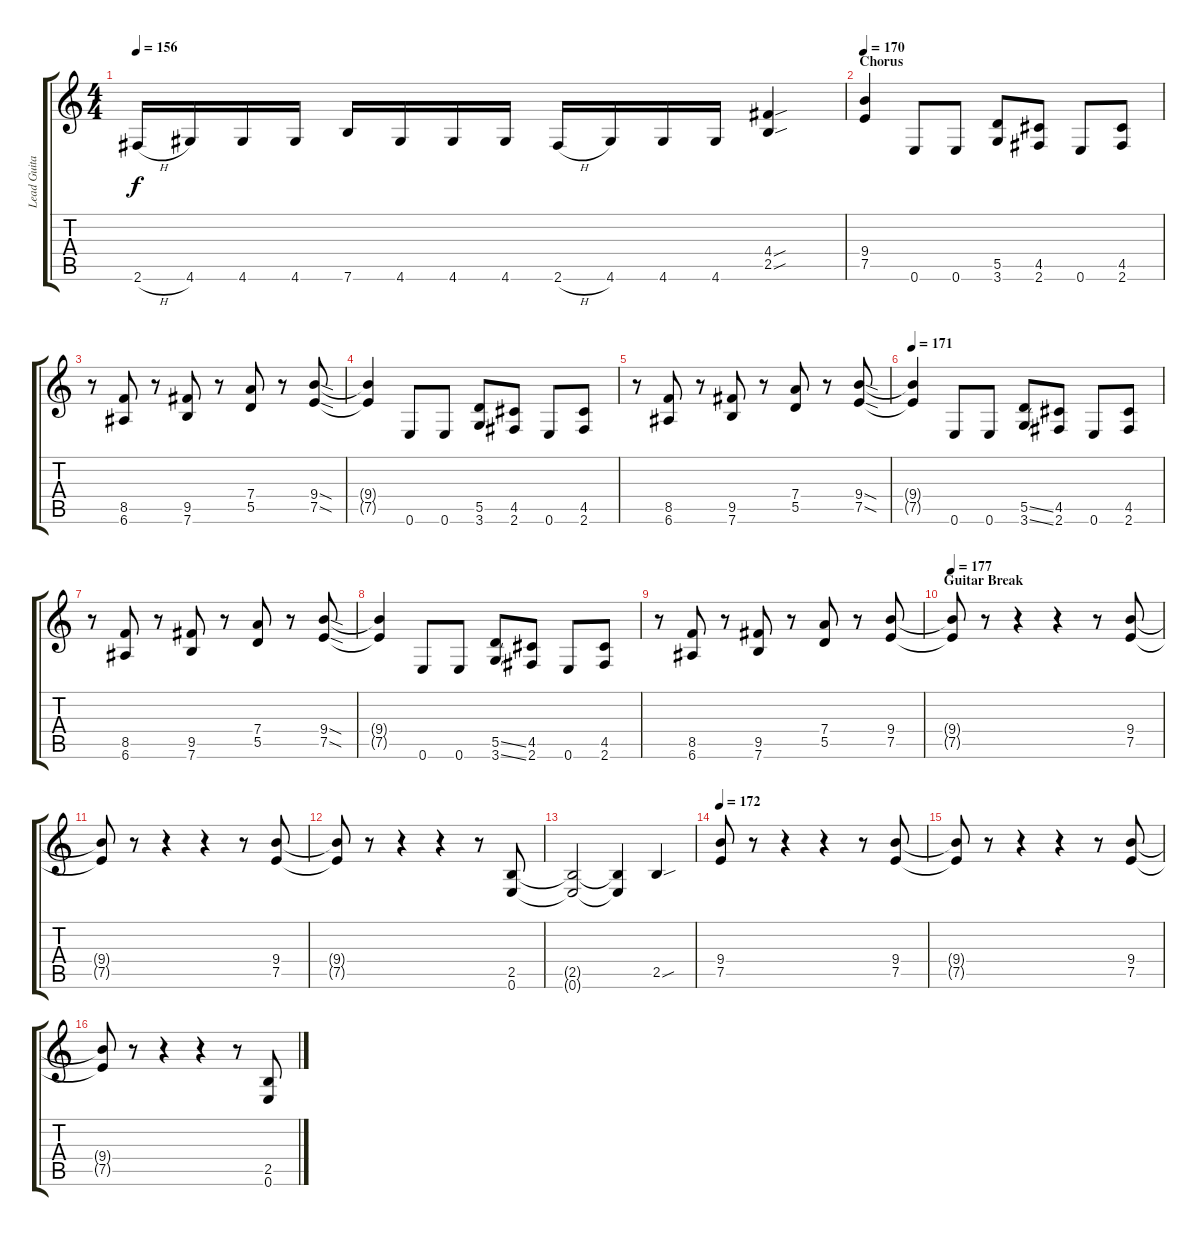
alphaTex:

\track ("Lead Guitar (Chris Poland)" "Lead Guita") {instrument distortionguitar}
\staff {score tabs}
\tuning (E4 B3 G3 D3 A2 E2) {hide}
\ts (4 4)
\tempo 156
\clef g2
\ks c
2.6{h}.16{dy f} 4.6.16 4.6.16 4.6.16 7.6.16 4.6.16 4.6.16 4.6.16 2.6{h}.16 4.6.16 4.6.16 4.6.16 (4.4{sou} 2.5{sou}).4 |
\section ("" "Chorus")
\tempo 166
\tempo 170
(9.4 7.5).4 0.6.8 0.6.8 (5.5 3.6).8 (4.5 2.6).8 0.6.8 (4.5 2.6).8 |
r.8 (8.5 6.6).8 r.8 (9.5 7.6).8 r.8 (7.4 5.5).8 r.8 (9.4{sod} 7.5{sod}).8 |
(9.4{t} 7.5{t}).4 0.6.8 0.6.8 (5.5 3.6).8 (4.5 2.6).8 0.6.8 (4.5 2.6).8 |
r.8 (8.5 6.6).8 r.8 (9.5 7.6).8 r.8 (7.4 5.5).8 r.8 (9.4{sod} 7.5{sod}).8 |
\tempo 171
(9.4{t} 7.5{t}).4 0.6.8 0.6.8 (5.5{ss} 3.6{ss}).8 (4.5 2.6).8 0.6.8 (4.5 2.6).8 |
r.8 (8.5 6.6).8 r.8 (9.5 7.6).8 r.8 (7.4 5.5).8 r.8 (9.4{sod} 7.5{sod}).8 |
(9.4{t} 7.5{t}).4 0.6.8 0.6.8 (5.5{ss} 3.6{ss}).8 (4.5 2.6).8 0.6.8 (4.5 2.6).8 |
r.8 (8.5 6.6).8 r.8 (9.5 7.6).8 r.8 (7.4 5.5).8 r.8 (9.4 7.5).8 |
\section ("" "Guitar Break")
\tempo 177
(9.4{t} 7.5{t}).8 r.8 r.4 r.4 r.8 (9.4 7.5).8 |
(9.4{t} 7.5{t}).8 r.8 r.4 r.4 r.8 (9.4 7.5).8 |
(9.4{t} 7.5{t}).8 r.8 r.4 r.4 r.8 (2.5 0.6).8 |
(2.5{t} 0.6{t}).2 (2.5{t} 0.6{t}).4 2.5{sou}.4 |
\tempo 172
(9.4 7.5).8 r.8 r.4 r.4 r.8 (9.4 7.5).8 |
(9.4{t} 7.5{t}).8 r.8 r.4 r.4 r.8 (9.4 7.5).8 |
(9.4{t} 7.5{t}).8 r.8 r.4 r.4 r.8 (2.5 0.6).8
